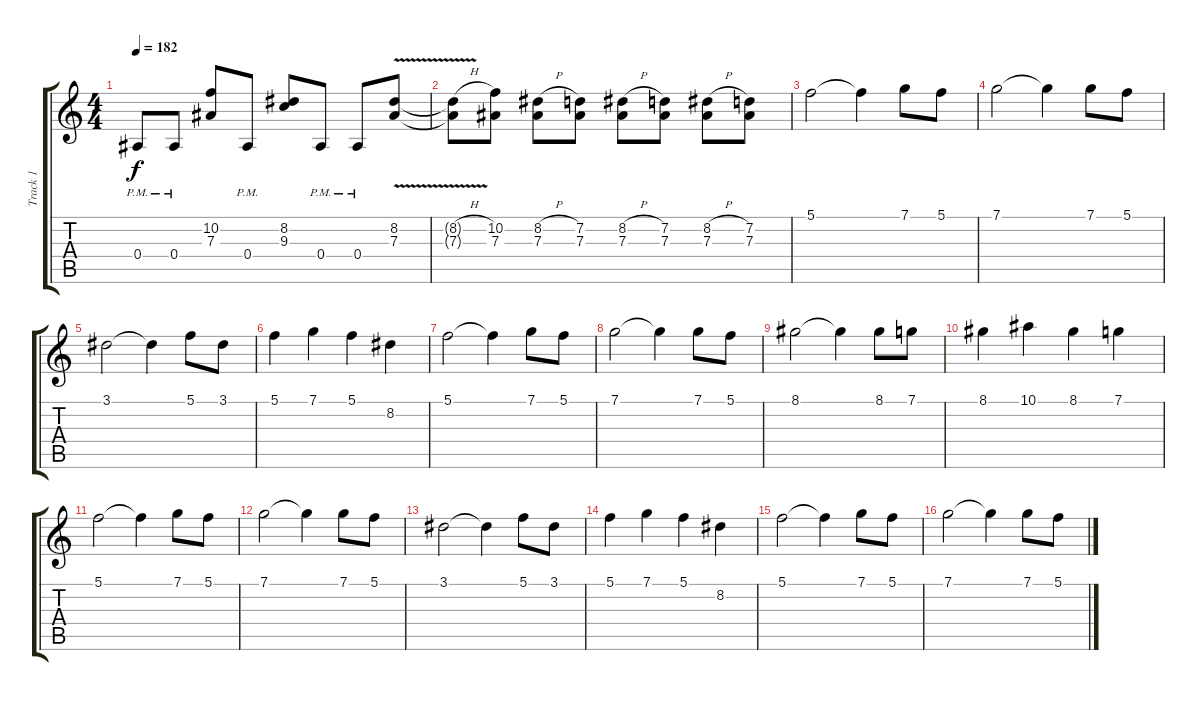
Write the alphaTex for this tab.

\track ("Track 1" "Track 1") {instrument distortionguitar}
\staff {score tabs}
\tuning (C4 G3 Eb3 Bb2 F2 C2) {hide}
\ts (4 4)
\tempo 182
\clef g2
\ks c
0.4{pm}.8{dy f} 0.4{pm}.8 (10.2 7.3).8 0.4{pm}.8 (8.2 9.3).8 0.4{pm}.8 0.4{pm}.8 (8.2{v} 7.3).8 |
(8.2{h t} 7.3{t}).8 (10.2 7.3).8 (8.2{h} 7.3).8 (7.2 7.3).8 (8.2{h} 7.3).8 (7.2 7.3).8 (8.2{h} 7.3).8 (7.2 7.3).8 |
5.1.2 5.1{t}.4 7.1.8 5.1.8 |
7.1.2 7.1{t}.4 7.1.8 5.1.8 |
3.1.2 3.1{t}.4 5.1.8 3.1.8 |
5.1.4 7.1.4 5.1.4 8.2.4 |
5.1.2 5.1{t}.4 7.1.8 5.1.8 |
7.1.2 7.1{t}.4 7.1.8 5.1.8 |
8.1.2 8.1{t}.4 8.1.8 7.1.8 |
8.1.4 10.1.4 8.1.4 7.1.4 |
5.1.2 5.1{t}.4 7.1.8 5.1.8 |
7.1.2 7.1{t}.4 7.1.8 5.1.8 |
3.1.2 3.1{t}.4 5.1.8 3.1.8 |
5.1.4 7.1.4 5.1.4 8.2.4 |
5.1.2 5.1{t}.4 7.1.8 5.1.8 |
7.1.2 7.1{t}.4 7.1.8 5.1.8
